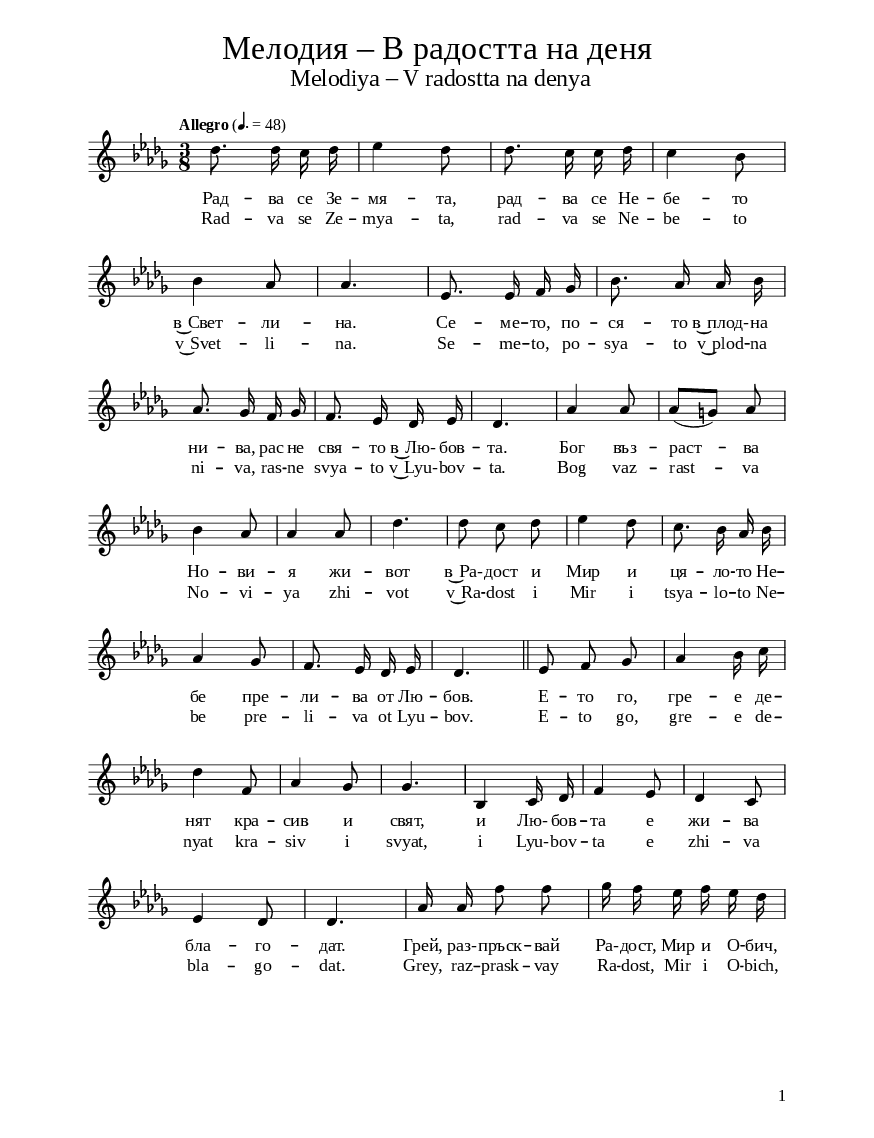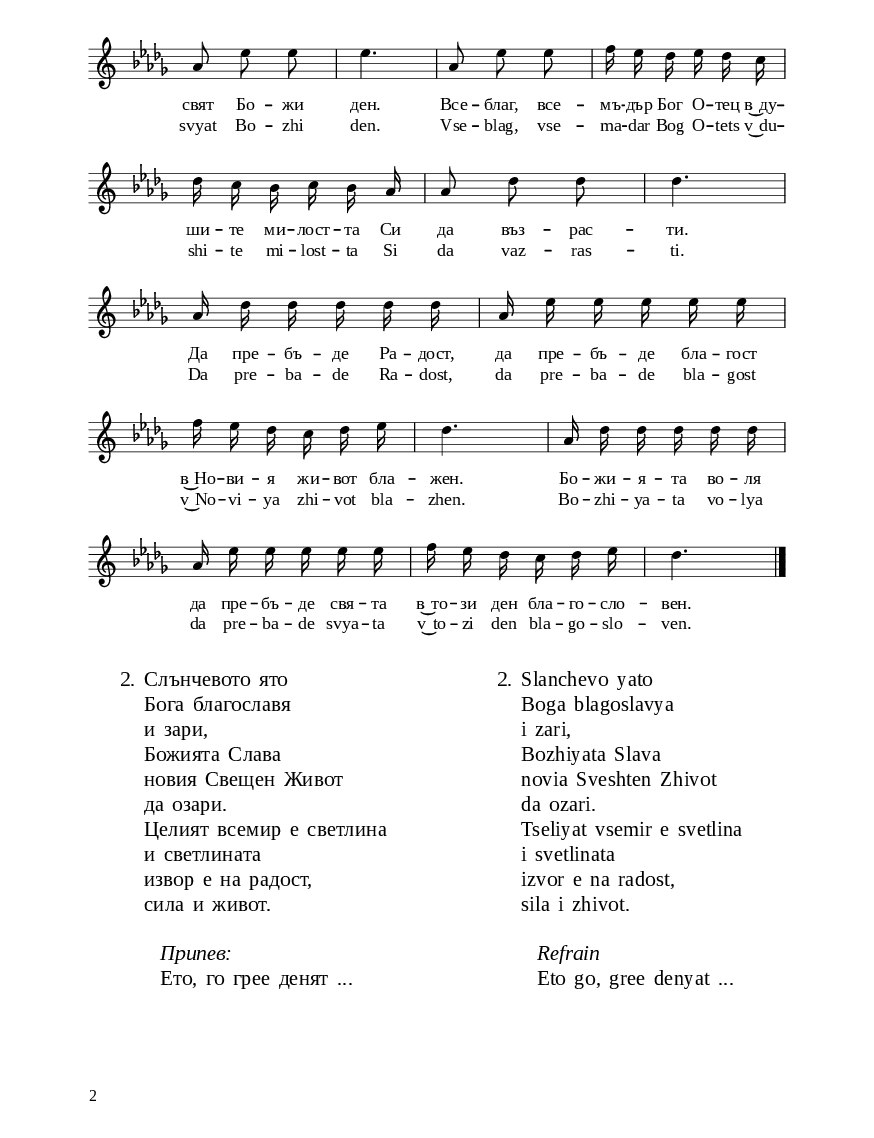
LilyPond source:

\version "2.24.1"

% include paper part and global functions
\include "include/globals.ily"

\bookpart {
  \label #'ref186
  \tocItem \markup "Мелодия – В радостта... – Melodiya – V radostta..."
  \include "include/bookpart-paper.ily"
  \score {
    \include "include/score-layout.ily"

    \new Voice \absolute {
      \clef treble
      \key des \major
      \time 3/8
      \tempoFunc "Allegro" 4. "48"
      \autoBeamOff
      des''8. des''16 c''16 des''16
      | % 2
      es''4 des''8 | % 3
      des''8. c''16 c''16 des''16
      | % 4
      c''4 bes'8 \break | % 5
      bes'4  as'8 | % 6
      as'4. | % 7
      es'8.  es'16  f'16  ges'16  | % 8
      bes'8.  as'16  as'16 bes'16 \break | % 9
      as'8.  ges'16  f'16  ges'16 |

      f'8.  es'16  des'16  es'16 | % 11
      des'4. | % 12
      as'4  as'8   | % 13
      as'8 [(  g'8 )]  as'8 \break| % 14
      bes'4  as'8  | % 15
      as'4  as'8 | % 16
      des''4.  | % 17
      des''8 c''8 des''8 | % 18
      es''4 des''8 | % 19
      c''8. bes'16  as'16 bes'16 \break |

      as'4  ges'8  | % 21
      f'8.  es'16  des'16  es'16 | % 22
      des'4. \bar "||"
      es'8  f'8  ges'8 | % 24
      as'4 bes'16 c''16 \break | % 25
      des''4  f'8 | % 26
      as'4  ges'8 | % 27
      ges'4. | % 28
      bes4  c'16  des'16   | % 29
      f'4  es'8  |
      des'4  c'8  \break | % 31
      es'4  des'8 | % 32
      des'4. | % 33
      as'16  as'16 f''8 f''8 | % 34
      ges''16 f''16 es''16 f''16
      es''16 des''16 \break  | % 35
      as'8 es''8 es''8 | % 36
      es''4.  | % 37
      as'8 es''8 es''8   | % 38
      f''16 es''16 des''16 es''16
      des''16 c''16 \break| % 39
      des''16 c''16 bes'16 c''16
      bes'16  as'16 |
      as'8 des''8 des''8 | % 41
      des''4. \break | % 42
      as'16 des''16 des''16 des''16
      des''16 des''16  | % 43
      as'16 es''16 es''16 es''16
      es''16 es''16 \break | % 44
      f''16 es''16 des''16 c''16
      des''16 es''16 | % 45
      des''4. | % 46
      as'16 des''16 des''16 des''16
      des''16 des''16 \break | % 47
      as'16 es''16 es''16 es''16
      es''16 es''16 | % 48
      f''16 es''16 des''16 c''16
      des''16 es''16 | % 49
      des''4. \bar "|."
    }

    \addlyrics {
      Рад -- ва се Зе -- мя -- та, рад --
      ва се Не -- бе -- то в~Свет -- ли
      -- на. Се -- ме -- то, по -- ся -- то
      "в~плод-" -- на ни -- ва, рас -- не
      свя -- то "в~Лю-" -- бов -- та. Бог
      въз -- раст -- ва Но -- ви -- я
      жи -- вот "в~Ра-" -- дост и Мир и
      ця -- ло -- то Не -- бе пре -- ли --
      ва от Лю -- бов. Е -- то го, гре --
      е де -- нят кра -- сив и свят, и
      "Лю-" -- бов -- та е жи -- ва бла --
      го -- дат. Грей, "раз-" -- "пръск" -- вай
      "Ра-" -- дост, Мир и О -- бич, свят
      Бо -- жи ден. Все -- благ, все --
      мъ -- дър Бог О -- тец в~ду -- ши
      -- те ми -- лост -- та Си да въз --
      рас -- ти. Да пре -- бъ -- де Ра --
      дост, да пре -- бъ -- де бла --
      гост в~Но -- ви -- я жи -- вот бла
      -- жен. Бо -- жи -- я -- та во -- ля
      да пре -- бъ -- де свя -- та в~то
      -- зи ден бла -- го -- сло -- вен.}
      \addlyrics {
        Rad -- va se Ze -- mya -- ta, rad --
        va se Ne -- be -- to v~Svet -- li
        -- na. Se -- me -- to, po -- sya -- to
        v~plod -- na ni -- va, ras -- ne
        svya -- to "v~Lyu-" -- bov -- ta. Bog
        vaz -- rast -- va No -- vi -- ya
        zhi -- vot v~Ra -- dost i Mir i
        tsya -- lo -- to Ne -- be pre -- li --
        va ot Lyu -- bov. E -- to go, gre --
        e de -- nyat kra -- siv i svyat, i
        "Lyu-" -- bov -- ta e zhi -- va bla --
        go -- dat. Grey, raz -- prask -- vay
        Ra -- dost, Mir i O -- bich, svyat
        Bo -- zhi den. Vse -- blag, vse --
        ma -- dar Bog O -- tets v~du -- shi
        -- te mi -- lost -- ta Si da vaz --
        ras -- ti. Da pre -- ba -- de Ra --
        dost, da pre -- ba -- de bla --
        gost v~No -- vi -- ya zhi -- vot bla
        -- zhen. Bo -- zhi -- ya -- ta vo -- lya
        da pre -- ba -- de svya -- ta v~to
        -- zi den bla -- go -- slo -- ven.}


        \header {
          title = \titleFunc "Мелодия – В радостта на деня" " Melodiya – V radostta na denya"
        }

        \midi{}

      } % score

      \markup \fontsize #bgCoupletFontSize {
        \hspace #3
        \override #`(baseline-skip . ,bgCoupletBaselineSkip)
        \column {
          \line {  2. Слънчевото ято}

          \line {   "   " Бога благославя}

          \line {   "   " и зари,}

          \line {   "   " Божията Слава}

          \line {   "   " новия Свещен Живот}

          \line {   "   " да озари.}

          \line {   "   " Целият всемир е светлина}

          \line {   "   " и светлината}

          \line {   "   " извор е на радост,}

          \line {   "   " сила и живот.}
          \line {   "   " }
          \line \italic {   "      " Припев:}
          \line {   "      " Ето, го грее денят ...}


        }

        \hspace #10
        \override #`(baseline-skip . ,bgCoupletBaselineSkip)
        \column {
          \line { 2. Slanchevo yato}
          \line {   "   " Boga blagoslavya}

          \line {   "   " i zari,}

          \line {   "   " Bozhiyata Slava}

          \line {   "   " novia Sveshten Zhivot}

          \line {   "   " da ozari.}

          \line {   "   " Tseliyat vsemir e svetlina}

          \line {   "   " i svetlinata}

          \line {   "   " izvor e na radost,}

          \line {   "   " sila i zhivot.}
          \line {   "   " }
          \line \italic {   "      " Refrain}
          \line {   "      " Eto go, gree denyat ...}

        } %column
      } % markup

      \pageBreak

      % include foreign translation(s) of the song
      \version "2.24.1"

\markup \fill-line { \fontsize #deTitleFontSize "Melodie – In der Freude des Tages" }
\markup \null
\markup \null
\markup \fontsize #deCoupletFontSize {
  \hspace #12
  \override #`(baseline-skip . ,deCoupletBaselineSkip)

  \column {
    \line { " " }


 \line { 1.  Die Erde freut sich,}

 \line { "   "der Himmel freut sich im Licht.}

 \line { "   "Das Korn, in den fruchbaren Acker gesät,}

 \line { "   "gedeiht heilig in der Liebe. }

 \line { "   "Gott lässt das neue Leben wachsen}

 \line { "   "in Freude und Frieden}

 \line { "   "und der ganze Himmel fließt von Liebe über.}
 \line { " "}

 \line \italic { "   "Refrain:}

 \line { "   "Nun leuchtet der Tag schön und heilig,}

 \line { "   "und die Liebe ist ein lebendiger Segen.}

 \line { "   "Leuchte, verbreite Freude, Frieden und Liebe,}

 \line { "   "heiliger, göttlicher Tag. }

 \line { "   "Allgütiger, allweiser Gottvater,}

 \line { "   "möge Er seine Gnade in den Seelen mehren.}

 \line { "   "Auf dass die Freude ewig währe,}

 \line { "   "auf dass die Güte ewig währe}

 \line { "   "im neuen seligen Leben.}

 \line { "   "Möge der göttliche Wille an diesem }

 \line { "   "gesegneten Tag auf ewig heilig sein.}
 \line { " "}

 \line { 2. Der Schwarm aus der Sonne segnet und sprüht,}

 \line { "   "damit der göttliche Ruhm das heilige Leben erleuchtet. }

 \line { "   "Die ganze Welt ist Licht und das Licht}

 \line { "   "ist Quelle von Freude, Kraft und Leben.}


\line { " " }

\line \italic {"   " Refrain ...}

 \line { "   "Nun leuchtet der Tag...}

 }
}


    } % bookpart

    % Più mosso
    %
